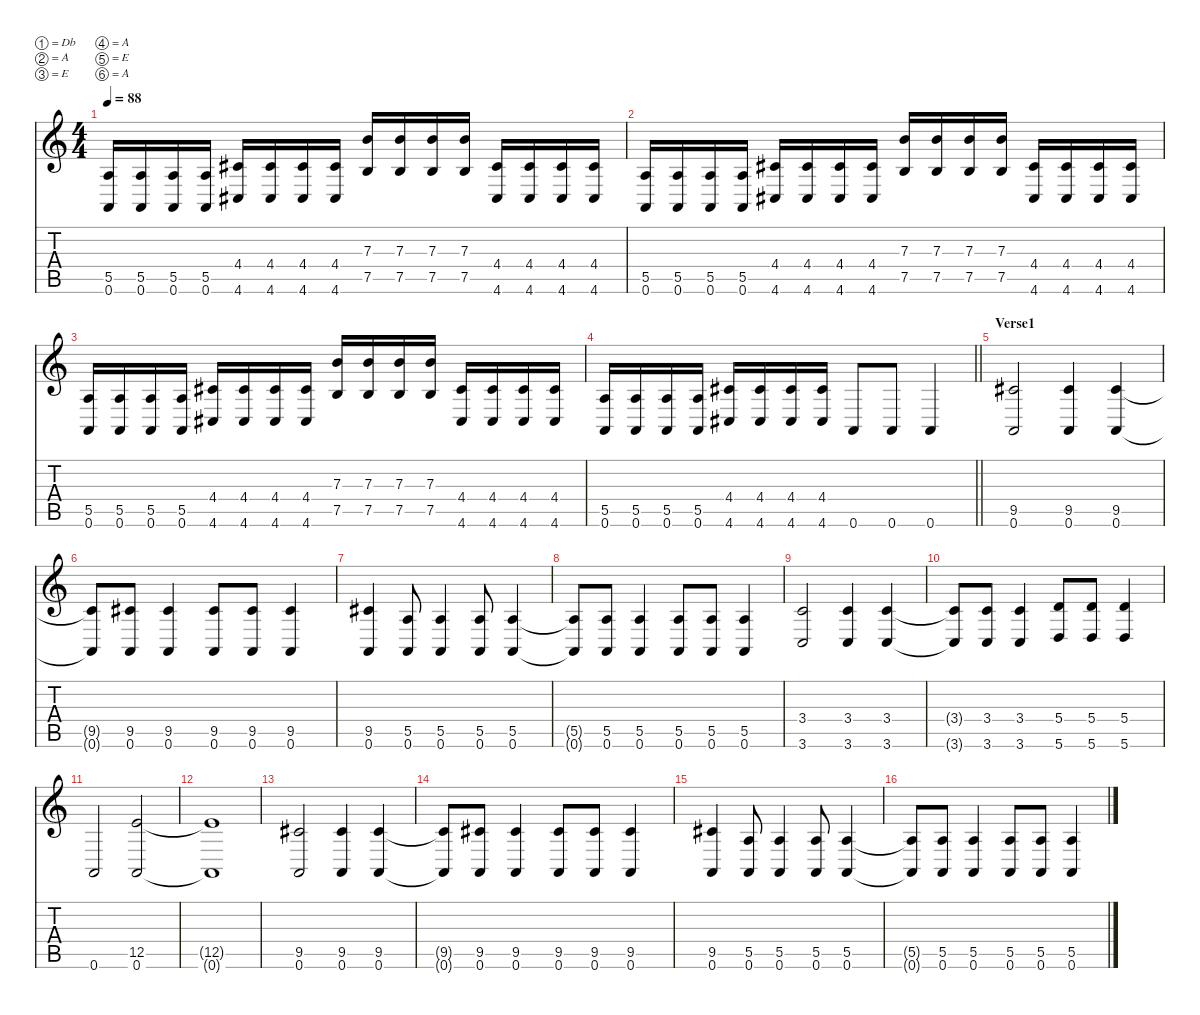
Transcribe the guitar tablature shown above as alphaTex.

\defaultSystemsLayout 4
\hideDynamics
\bracketExtendMode nobrackets
\singleTrackTrackNamePolicy hidden
\multiTrackTrackNamePolicy hidden
\firstSystemTrackNameMode fullname
\otherSystemsTrackNameOrientation horizontal
\track ("Gtr1" "dist.guit.") {instrument distortionguitar}
\staff {score tabs}
\tuning (Db4 A3 E3 A2 E2 A1)
\ts (4 4)
\tempo 88
\clef g2
\ks c
(5.5 0.6).16{dy f beam Up} (5.5 0.6).16{beam Up} (5.5 0.6).16{beam Up} (5.5 0.6).16{beam Up} (4.4{acc #} 4.6{acc #}).16{beam Up} (4.4{acc #} 4.6{acc #}).16{beam Up} (4.4{acc #} 4.6{acc #}).16{beam Up} (4.4{acc #} 4.6{acc #}).16{beam Up} (7.3 7.5).16{beam Up} (7.3 7.5).16{beam Up} (7.3 7.5).16{beam Up} (7.3 7.5).16{beam Up} (4.4{acc #} 4.6{acc #}).16{beam Up} (4.4{acc #} 4.6{acc #}).16{beam Up} (4.4{acc #} 4.6{acc #}).16{beam Up} (4.4{acc #} 4.6{acc #}).16{beam Up} |
(5.5 0.6).16{beam Up} (5.5 0.6).16{beam Up} (5.5 0.6).16{beam Up} (5.5 0.6).16{beam Up} (4.4{acc #} 4.6{acc #}).16{beam Up} (4.4{acc #} 4.6{acc #}).16{beam Up} (4.4{acc #} 4.6{acc #}).16{beam Up} (4.4{acc #} 4.6{acc #}).16{beam Up} (7.3 7.5).16{beam Up} (7.3 7.5).16{beam Up} (7.3 7.5).16{beam Up} (7.3 7.5).16{beam Up} (4.4{acc #} 4.6{acc #}).16{beam Up} (4.4{acc #} 4.6{acc #}).16{beam Up} (4.4{acc #} 4.6{acc #}).16{beam Up} (4.4{acc #} 4.6{acc #}).16{beam Up} |
(5.5 0.6).16{beam Up} (5.5 0.6).16{beam Up} (5.5 0.6).16{beam Up} (5.5 0.6).16{beam Up} (4.4{acc #} 4.6{acc #}).16{beam Up} (4.4{acc #} 4.6{acc #}).16{beam Up} (4.4{acc #} 4.6{acc #}).16{beam Up} (4.4{acc #} 4.6{acc #}).16{beam Up} (7.3 7.5).16{beam Up} (7.3 7.5).16{beam Up} (7.3 7.5).16{beam Up} (7.3 7.5).16{beam Up} (4.4{acc #} 4.6{acc #}).16{beam Up} (4.4{acc #} 4.6{acc #}).16{beam Up} (4.4{acc #} 4.6{acc #}).16{beam Up} (4.4{acc #} 4.6{acc #}).16{beam Up} |
\barLineRight lightlight
(5.5 0.6).16{beam Up} (5.5 0.6).16{beam Up} (5.5 0.6).16{beam Up} (5.5 0.6).16{beam Up} (4.4{acc #} 4.6{acc #}).16{beam Up} (4.4{acc #} 4.6{acc #}).16{beam Up} (4.4{acc #} 4.6{acc #}).16{beam Up} (4.4{acc #} 4.6{acc #}).16{beam Up} 0.6.8{beam Up} 0.6.8{beam Up} 0.6.4{beam Up} |
\section ("" "Verse1")
(9.5{acc #} 0.6).2{beam Up} (9.5{acc #} 0.6).4{beam Up} (9.5{acc #} 0.6).4{beam Up} |
(9.5{t acc #} 0.6{t}).8{beam Up} (9.5{acc #} 0.6).8{beam Up} (9.5{acc #} 0.6).4{beam Up} (9.5{acc #} 0.6).8{beam Up} (9.5{acc #} 0.6).8{beam Up} (9.5{acc #} 0.6).4{beam Up} |
(9.5{acc #} 0.6).4{beam Up} (5.5 0.6).8{beam Up} (5.5 0.6).4{beam Up} (5.5 0.6).8{beam Up} (5.5 0.6).4{beam Up} |
(5.5{t} 0.6{t}).8{beam Up} (5.5 0.6).8{beam Up} (5.5 0.6).4{beam Up} (5.5 0.6).8{beam Up} (5.5 0.6).8{beam Up} (5.5 0.6).4{beam Up} |
(3.4 3.6).2{beam Up} (3.4 3.6).4{beam Up} (3.4 3.6).4{beam Up} |
(3.4{t} 3.6{t}).8{beam Up} (3.4 3.6).8{beam Up} (3.4 3.6).4{beam Up} (5.4 5.6).8{beam Up} (5.4 5.6).8{beam Up} (5.4 5.6).4{beam Up} |
0.6.2{beam Up} (12.5 0.6).2{beam Up} |
(12.5{t} 0.6{t}).1{beam Up} |
(9.5{acc #} 0.6).2{beam Up} (9.5{acc #} 0.6).4{beam Up} (9.5{acc #} 0.6).4{beam Up} |
(9.5{t acc #} 0.6{t}).8{beam Up} (9.5{acc #} 0.6).8{beam Up} (9.5{acc #} 0.6).4{beam Up} (9.5{acc #} 0.6).8{beam Up} (9.5{acc #} 0.6).8{beam Up} (9.5{acc #} 0.6).4{beam Up} |
(9.5{acc #} 0.6).4{beam Up} (5.5 0.6).8{beam Up} (5.5 0.6).4{beam Up} (5.5 0.6).8{beam Up} (5.5 0.6).4{beam Up} |
(5.5{t} 0.6{t}).8{beam Up} (5.5 0.6).8{beam Up} (5.5 0.6).4{beam Up} (5.5 0.6).8{beam Up} (5.5 0.6).8{beam Up} (5.5 0.6).4{beam Up}
